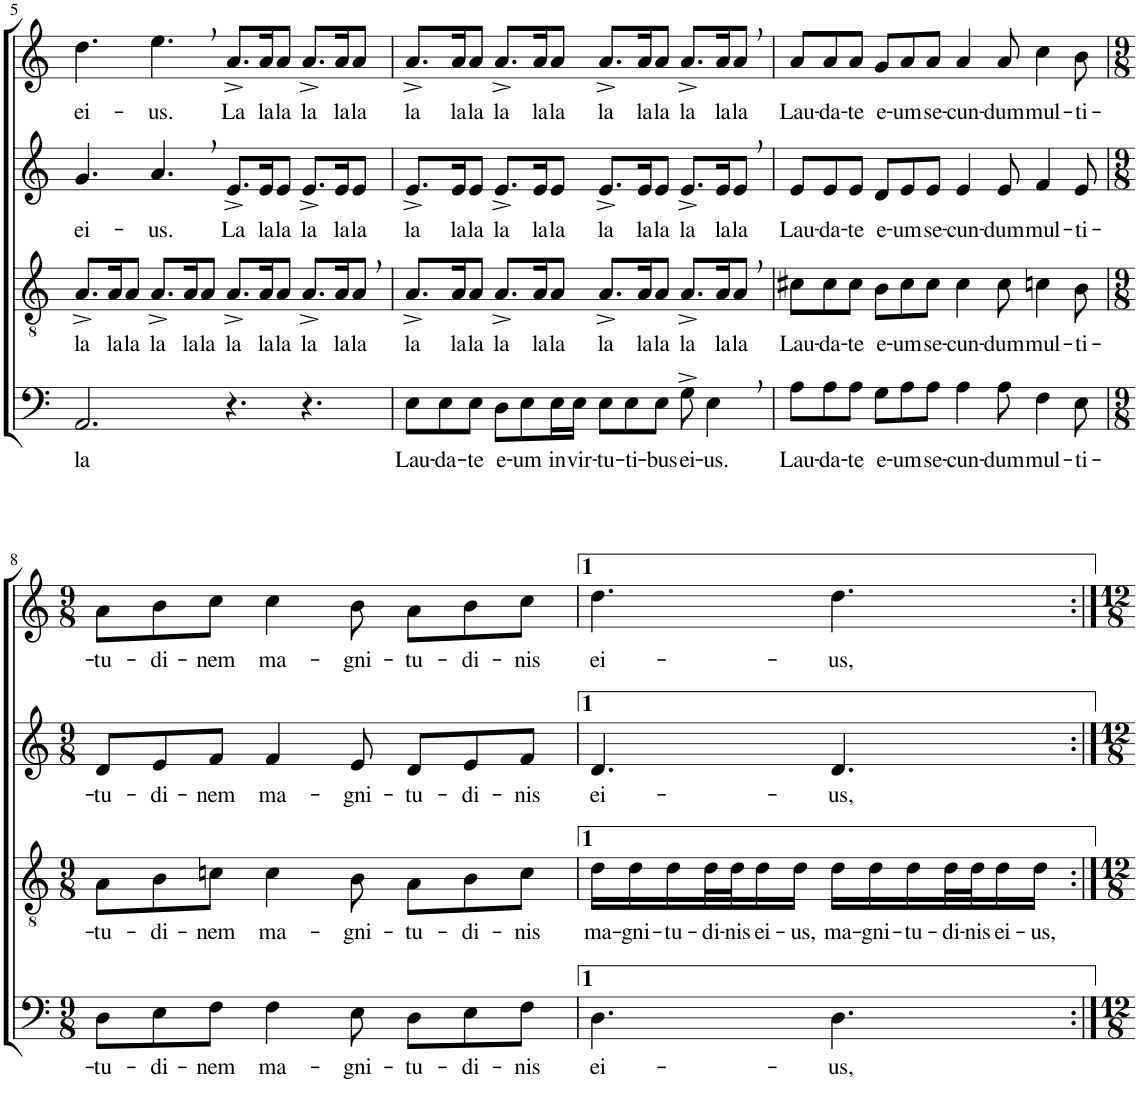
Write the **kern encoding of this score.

**kern	**text	**kern	**text	**kern	**text	**kern	**text
*part4	*part4	*part3	*part3	*part2	*part2	*part1	*part1
*staff4	*staff4	*staff3	*staff3	*staff2	*staff2	*staff1	*staff1
*I"Bassi	*	*I"Tenori	*	*I"Contralti	*	*I"Soprani	*
!!LO:PB:g=z
*clefF4	*	*clefGv2	*	*clefG2	*	*clefG2	*
*	*	*	*	*	*	*Trd1c2	*
*k[]	*	*k[]	*	*k[]	*	*k[]	*
*M12/8	*	*M12/8	*	*M12/8	*	*M12/8	*
=5	=5	=5	=5	=5	=5	=5	=5
!	!LO:LY:b	!	!LO:LY:b	!	!LO:LY:b	!	!LO:LY:b
2.AA/	la	8.A^/L	la	4.g/	ei-	4.dd\	ei-
!	!	!	!LO:LY:b	!	!	!	!
.	.	16A/K	la	.	.	.	.
!	!	!	!LO:LY:b	!	!	!	!
.	.	8A/J	la	.	.	.	.
!	!	!	!LO:LY:b	!	!LO:LY:b	!	!LO:LY:b
.	.	8.A^/L	la	4.a,/	-us.	4.ee,\	-us.
!	!	!	!LO:LY:b	!	!	!	!
.	.	16A/K	la	.	.	.	.
!	!	!	!LO:LY:b	!	!	!	!
.	.	8A/J	la	.	.	.	.
!	!	!	!LO:LY:b	!	!LO:LY:b	!	!LO:LY:b
4.r	.	8.A^/L	la	8.e^/L	La	8.a^/L	La
!	!	!	!LO:LY:b	!	!LO:LY:b	!	!LO:LY:b
.	.	16A/K	la	16e/K	la	16a/K	la
!	!	!	!LO:LY:b	!	!LO:LY:b	!	!LO:LY:b
.	.	8A/J	la	8e/J	la	8a/J	la
!	!	!	!LO:LY:b	!	!LO:LY:b	!	!LO:LY:b
4.r	.	8.A^/L	la	8.e^/L	la	8.a^/L	la
!	!	!	!LO:LY:b	!	!LO:LY:b	!	!LO:LY:b
.	.	16A/K	la	16e/K	la	16a/K	la
!	!	!	!LO:LY:b	!	!LO:LY:b	!	!LO:LY:b
.	.	8A,/J	la	8e/J	la	8a/J	la
=6	=6	=6	=6	=6	=6	=6	=6
!	!LO:LY:b	!	!LO:LY:b	!	!LO:LY:b	!	!LO:LY:b
8E\L	Lau-	8.A^/L	la	8.e^/L	la	8.a^/L	la
!	!LO:LY:b	!	!	!	!	!	!
8E\	-da-	.	.	.	.	.	.
!	!	!	!LO:LY:b	!	!LO:LY:b	!	!LO:LY:b
.	.	16A/K	la	16e/K	la	16a/K	la
!	!LO:LY:b	!	!LO:LY:b	!	!LO:LY:b	!	!LO:LY:b
8E\J	-te	8A/J	la	8e/J	la	8a/J	la
!	!LO:LY:b	!	!LO:LY:b	!	!LO:LY:b	!	!LO:LY:b
8D\L	e-	8.A^/L	la	8.e^/L	la	8.a^/L	la
!	!LO:LY:b	!	!	!	!	!	!
8E\	-um	.	.	.	.	.	.
!	!	!	!LO:LY:b	!	!LO:LY:b	!	!LO:LY:b
.	.	16A/K	la	16e/K	la	16a/K	la
!	!LO:LY:b	!	!LO:LY:b	!	!LO:LY:b	!	!LO:LY:b
16E\L	in	8A/J	la	8e/J	la	8a/J	la
!	!LO:LY:b	!	!	!	!	!	!
16E\JJ	vir-	.	.	.	.	.	.
!	!LO:LY:b	!	!LO:LY:b	!	!LO:LY:b	!	!LO:LY:b
8E\L	-tu-	8.A^/L	la	8.e^/L	la	8.a^/L	la
!	!LO:LY:b	!	!	!	!	!	!
8E\	-ti-	.	.	.	.	.	.
!	!	!	!LO:LY:b	!	!LO:LY:b	!	!LO:LY:b
.	.	16A/K	la	16e/K	la	16a/K	la
!	!LO:LY:b	!	!LO:LY:b	!	!LO:LY:b	!	!LO:LY:b
8E\J	-bus	8A/J	la	8e/J	la	8a/J	la
!	!LO:LY:b	!	!LO:LY:b	!	!LO:LY:b	!	!LO:LY:b
8G^\	ei-	8.A^/L	la	8.e^/L	la	8.a^/L	la
!	!LO:LY:b	!	!	!	!	!	!
4E,\	-us.	.	.	.	.	.	.
!	!	!	!LO:LY:b	!	!LO:LY:b	!	!LO:LY:b
.	.	16A/K	la	16e/K	la	16a/K	la
!	!	!	!LO:LY:b	!	!LO:LY:b	!	!LO:LY:b
.	.	8A,/J	la	8e,/J	la	8a,/J	la
=7	=7	=7	=7	=7	=7	=7	=7
!	!LO:LY:b	!	!LO:LY:b	!	!LO:LY:b	!	!LO:LY:b
8A\L	Lau-	8c#X\L	Lau-	8e/L	Lau-	8a/L	Lau-
!	!LO:LY:b	!	!LO:LY:b	!	!LO:LY:b	!	!LO:LY:b
8A\	-da-	8c#\	-da-	8e/	-da-	8a/	-da-
!	!LO:LY:b	!	!LO:LY:b	!	!LO:LY:b	!	!LO:LY:b
8A\J	-te	8c#\J	-te	8e/J	-te	8a/J	-te
!	!LO:LY:b	!	!LO:LY:b	!	!LO:LY:b	!	!LO:LY:b
8G\L	e-	8B\L	e-	8d/L	e-	8g/L	e-
!	!LO:LY:b	!	!LO:LY:b	!	!LO:LY:b	!	!LO:LY:b
8A\	-um	8c#\	-um	8e/	-um	8a/	-um
!	!LO:LY:b	!	!LO:LY:b	!	!LO:LY:b	!	!LO:LY:b
8A\J	se-	8c#\J	se-	8e/J	se-	8a/J	se-
!	!LO:LY:b	!	!LO:LY:b	!	!LO:LY:b	!	!LO:LY:b
4A\	-cun-	4c#\	-cun-	4e/	-cun-	4a/	-cun-
!	!LO:LY:b	!	!LO:LY:b	!	!LO:LY:b	!	!LO:LY:b
8A\	-dum	8c#\	-dum	8e/	-dum	8a/	-dum
!	!LO:LY:b	!	!LO:LY:b	!	!LO:LY:b	!	!LO:LY:b
4F\	mul-	4cn\	mul-	4f/	mul-	4cc\	mul-
!	!LO:LY:b	!	!LO:LY:b	!	!LO:LY:b	!	!LO:LY:b
8E\	-ti-	8B\	-ti-	8e/	-ti-	8b\	-ti-
!!LO:LB:g=z
=8	=8	=8	=8	=8	=8	=8	=8
*M9/8	*	*M9/8	*	*M9/8	*	*M9/8	*
!	!LO:LY:b	!	!LO:LY:b	!	!LO:LY:b	!	!LO:LY:b
8D\L	-tu-	8A\L	-tu-	8d/L	-tu-	8a\L	-tu-
!	!LO:LY:b	!	!LO:LY:b	!	!LO:LY:b	!	!LO:LY:b
8E\	-di-	8B\	-di-	8e/	-di-	8b\	-di-
!	!LO:LY:b	!	!LO:LY:b	!	!LO:LY:b	!	!LO:LY:b
8F\J	-nem	8cn\J	-nem	8f/J	-nem	8cc\J	-nem
!	!LO:LY:b	!	!LO:LY:b	!	!LO:LY:b	!	!LO:LY:b
4F\	ma-	4c\	ma-	4f/	ma-	4cc\	ma-
!	!LO:LY:b	!	!LO:LY:b	!	!LO:LY:b	!	!LO:LY:b
8E\	-gni-	8B\	-gni-	8e/	-gni-	8b\	-gni-
!	!LO:LY:b	!	!LO:LY:b	!	!LO:LY:b	!	!LO:LY:b
8D\L	-tu-	8A\L	-tu-	8d/L	-tu-	8a\L	-tu-
!	!LO:LY:b	!	!LO:LY:b	!	!LO:LY:b	!	!LO:LY:b
8E\	-di-	8B\	-di-	8e/	-di-	8b\	-di-
!	!LO:LY:b	!	!LO:LY:b	!	!LO:LY:b	!	!LO:LY:b
8F\J	-nis	8c\J	-nis	8f/J	-nis	8cc\J	-nis
=9	=9	=9	=9	=9	=9	=9	=9
!	!LO:LY:b	!	!LO:LY:b	!	!LO:LY:b	!	!LO:LY:b
4.D\	ei-	16d\LL	ma-	4.d/	ei-	4.dd\	ei-
!	!	!	!LO:LY:b	!	!	!	!
.	.	16d\	-gni-	.	.	.	.
!	!	!	!LO:LY:b	!	!	!	!
.	.	16d\	-tu-	.	.	.	.
!	!	!	!LO:LY:b	!	!	!	!
.	.	32d\L	-di-	.	.	.	.
!	!	!	!LO:LY:b	!	!	!	!
.	.	32d\J	-nis	.	.	.	.
!	!	!	!LO:LY:b	!	!	!	!
.	.	16d\	ei-	.	.	.	.
!	!	!	!LO:LY:b	!	!	!	!
.	.	16d\JJ	-us,	.	.	.	.
!	!LO:LY:b	!	!LO:LY:b	!	!LO:LY:b	!	!LO:LY:b
4.D\	-us,	16d\LL	ma-	4.d/	-us,	4.dd\	-us,
!	!	!	!LO:LY:b	!	!	!	!
.	.	16d\	-gni-	.	.	.	.
!	!	!	!LO:LY:b	!	!	!	!
.	.	16d\	-tu-	.	.	.	.
!	!	!	!LO:LY:b	!	!	!	!
.	.	32d\L	-di-	.	.	.	.
!	!	!	!LO:LY:b	!	!	!	!
.	.	32d\J	-nis	.	.	.	.
!	!	!	!LO:LY:b	!	!	!	!
.	.	16d\	ei-	.	.	.	.
!	!	!	!LO:LY:b	!	!	!	!
.	.	16d\JJ	-us,	.	.	.	.
=:|!	=:|!	=:|!	=:|!	=:|!	=:|!	=:|!	=:|!
*-	*-	*-	*-	*-	*-	*-	*-
